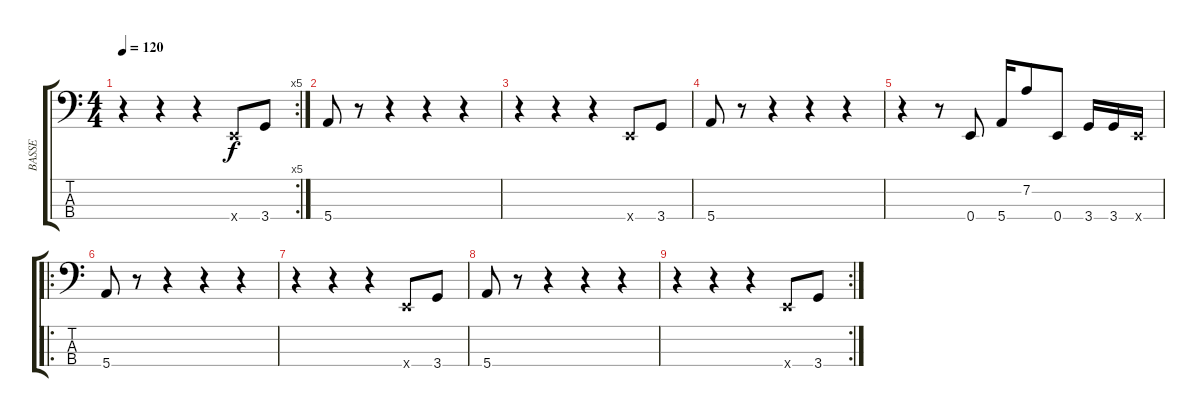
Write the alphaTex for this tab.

\track ("BASSE" "BASSE") {instrument electricbassfinger}
\staff {score tabs}
\tuning (G2 D2 A1 E1) {hide}
\rc 5
\ts (4 4)
\tempo 120
\clef f4
\ks c
r.4{dy f} r.4 r.4 0.4{x}.8 3.4.8 |
5.4.8 r.8 r.4 r.4 r.4 |
r.4 r.4 r.4 0.4{x}.8 3.4.8 |
5.4.8 r.8 r.4 r.4 r.4 |
r.4 r.8 0.4.8 5.4.16 7.2.8 0.4.8 3.4.16 3.4.16 0.4{x}.16 |
\ro
5.4.8 r.8 r.4 r.4 r.4 |
r.4 r.4 r.4 0.4{x}.8 3.4.8 |
5.4.8 r.8 r.4 r.4 r.4 |
\rc 2
r.4 r.4 r.4 0.4{x}.8 3.4.8
